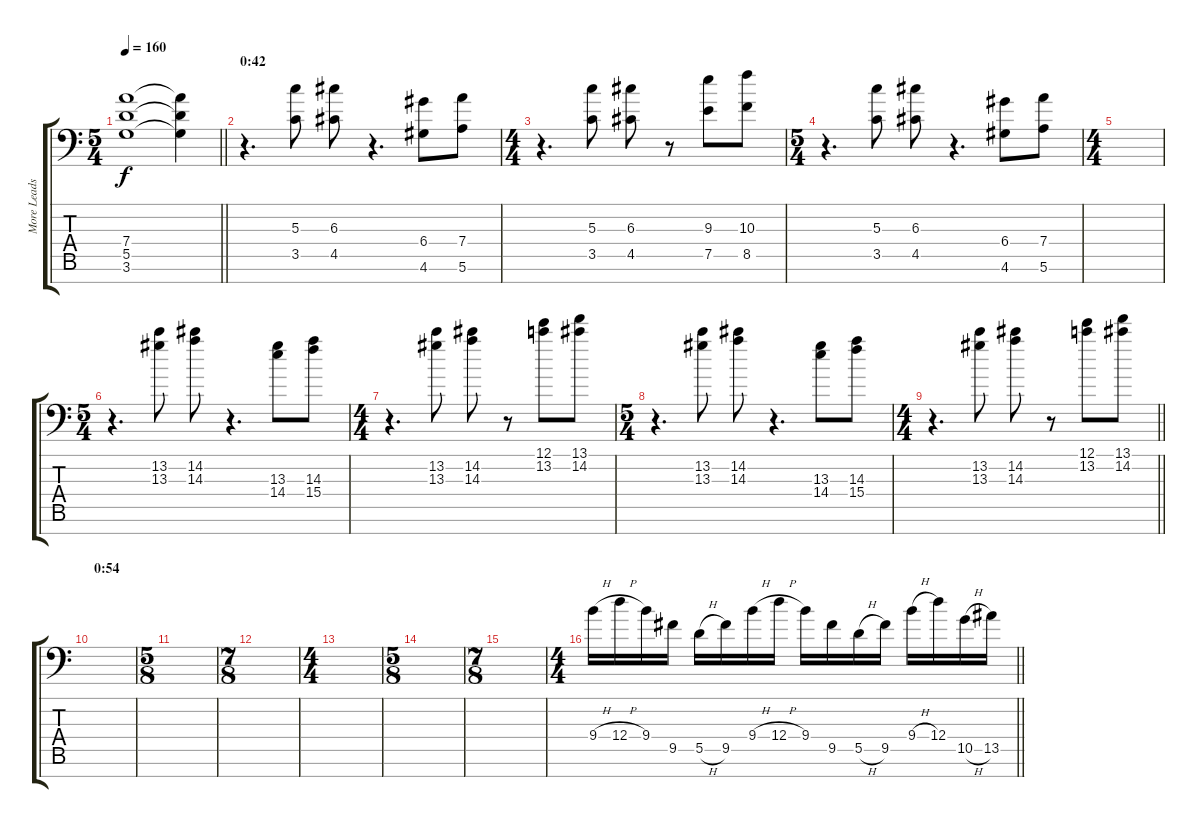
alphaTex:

\track ("More Leads And Rhythms L" "More Leads") {instrument distortionguitar}
\staff {score tabs}
\tuning (E4 B3 G3 D3 A2 E2 A1) {hide}
\ts (5 4)
\tempo 160
\clef f4
\barLineRight lightlight
\ks c
(7.4{t} 5.5{t} 3.6{t}).1{dy f} (7.4{t} 5.5{t} 3.6{t}).4 |
\section ("" "0:42")
r.4{d} (5.3 3.5).8 (6.3 4.5).8 r.4{d} (6.4 4.6).8 (7.4 5.6).8 |
\ts (4 4)
r.4{d} (5.3 3.5).8 (6.3 4.5).8 r.8 (9.3 7.5).8 (10.3 8.5).8 |
\ts (5 4)
r.4{d} (5.3 3.5).8 (6.3 4.5).8 r.4{d} (6.4 4.6).8 (7.4 5.6).8 |
\ts (4 4)
|
\ts (5 4)
r.4{d} (13.2 13.3).8 (14.2 14.3).8 r.4{d} (13.3 14.4).8 (14.3 15.4).8 |
\ts (4 4)
r.4{d} (13.2 13.3).8 (14.2 14.3).8 r.8 (12.1 13.2).8 (13.1 14.2).8 |
\ts (5 4)
r.4{d} (13.2 13.3).8 (14.2 14.3).8 r.4{d} (13.3 14.4).8 (14.3 15.4).8 |
\ts (4 4)
\barLineRight lightlight
r.4{d} (13.2 13.3).8 (14.2 14.3).8 r.8 (12.1 13.2).8 (13.1 14.2).8 |
\section ("" "0:54")
|
\ts (5 8)
|
\ts (7 8)
|
\ts (4 4)
|
\ts (5 8)
|
\ts (7 8)
|
\ts (4 4)
\barLineRight lightlight
9.4{h}.16 12.4{h}.16 9.4.16 9.5.16 5.5{h}.16 9.5.16 9.4{h}.16 12.4{h}.16 9.4.16 9.5.16 5.5{h}.16 9.5.16 9.4{h}.16 12.4.16 10.5{h}.16 13.5.16
